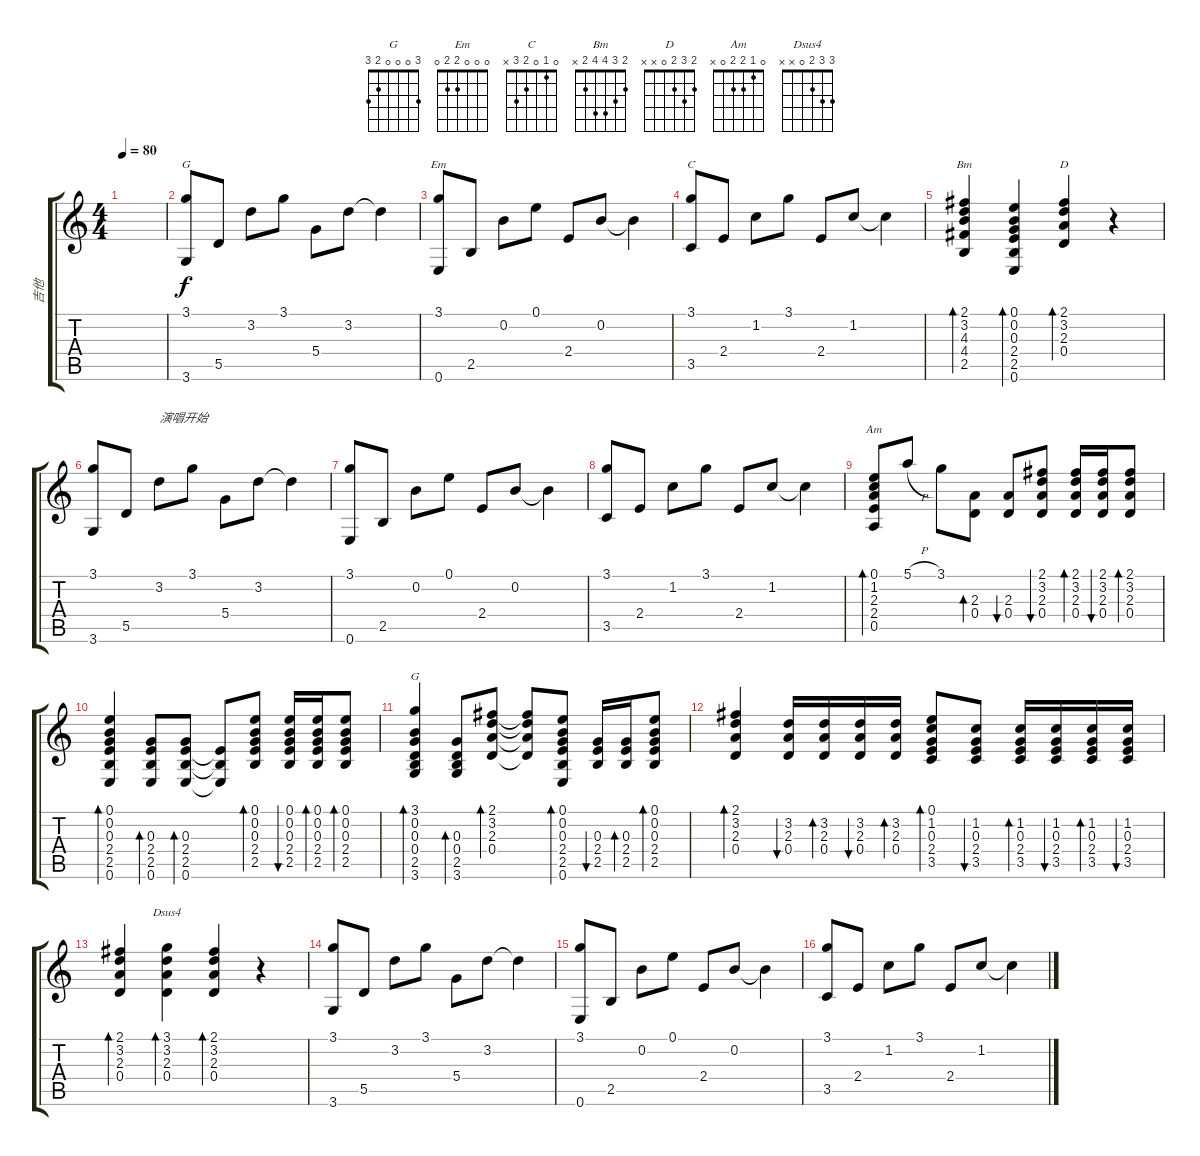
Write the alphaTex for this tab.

\track ("吉他" "吉他") {instrument distortionguitar}
\staff {score tabs}
\tuning (E4 B3 G3 D3 A2 E2) {hide}
\chord ("G" 3 3 4 5 5 3)
\chord ("Em" 0 0 0 2 2 0)
\chord ("C" 0 1 0 2 3 x)
\chord ("Bm" 2 3 4 4 2 x)
\chord ("D" 2 3 2 0 x x)
\chord ("Am" 0 1 2 2 0 x)
\chord ("G" 3 0 0 0 2 3)
\chord ("Dsus4" 3 3 2 0 x x)
\ts (4 4)
\tempo 80
\clef g2
\ks c
|
(3.1 3.6).8{ch "G"} 5.5.8 3.2.8 3.1.8 5.4.8 3.2.8 3.2{t}.4 |
(3.1 0.6).8{ch "Em"} 2.5.8 0.2.8 0.1.8 2.4.8 0.2.8 0.2{t}.4 |
(3.1 3.5).8{ch "C"} 2.4.8 1.2.8 3.1.8 2.4.8 1.2.8 1.2{t}.4 |
(2.1 3.2 4.3 4.4 2.5).4{bd 120 ch "Bm"} (0.1 0.2 0.3 2.4 2.5 0.6).4{bd 120} (2.1 3.2 2.3 0.4).4{bd 120 ch "D"} r.4 |
(3.1 3.6).8 5.5.8 3.2.8{txt "演唱开始"} 3.1.8 5.4.8 3.2.8 3.2{t}.4 |
(3.1 0.6).8 2.5.8 0.2.8 0.1.8 2.4.8 0.2.8 0.2{t}.4 |
(3.1 3.5).8 2.4.8 1.2.8 3.1.8 2.4.8 1.2.8 1.2{t}.4 |
(0.1 1.2 2.3 2.4 0.5).8{bd 240 ch "Am"} 5.1{h}.8 3.1.8 (2.3 0.4).8{bd 120} (2.3 0.4).8{bu 120} (2.1 3.2 2.3 0.4).8{bu 120} (2.1 3.2 2.3 0.4).16{bd 120} (2.1 3.2 2.3 0.4).16{bu 120} (2.1 3.2 2.3 0.4).8{bd 120} |
(0.1 0.2 0.3 2.4 2.5 0.6).4{bd 60} (0.3 2.4 2.5 0.6).8{bd 60} (0.3 2.4 2.5 0.6).8{bd 60} (2.4{t} 2.5{t} 0.6{t}).8 (0.1 0.2 0.3 2.4 2.5).8{bd 60} (0.1 0.2 0.3 2.4 2.5).16{bu 60} (0.1 0.2 0.3 2.4 2.5).16{bd 60} (0.1 0.2 0.3 2.4 2.5).8{bd 60} |
(3.1 0.2 0.3 0.4 2.5 3.6).4{bd 60 ch "G"} (0.3 0.4 2.5 3.6).8{bd 60} (2.1 3.2 2.3 0.4).8{bd 60} (2.1{t} 3.2{t} 2.3{t} 0.4{t}).8 (0.1 0.2 0.3 2.4 2.5 0.6).8{bd 60} (0.3 2.4 2.5).16{bu 60} (0.3 2.4 2.5).16{bd 60} (0.1 0.2 0.3 2.4 2.5).8{bd 60} |
(2.1 3.2 2.3 0.4).4{bd 240} (3.2 2.3 0.4).16{bu 60} (3.2 2.3 0.4).16{bd 60} (3.2 2.3 0.4).16{bu 60} (3.2 2.3 0.4).16{bd 60} (0.1 1.2 0.3 2.4 3.5).8{bd 60} (1.2 0.3 2.4 3.5).8{bu 60} (1.2 0.3 2.4 3.5).16{bd 60} (1.2 0.3 2.4 3.5).16{bu 60} (1.2 0.3 2.4 3.5).16{bd 60} (1.2 0.3 2.4 3.5).16{bu 60} |
(2.1 3.2 2.3 0.4).4{bd 240} (3.1 3.2 2.3 0.4).4{bd 240 ch "Dsus4"} (2.1 3.2 2.3 0.4).4{bd 240} r.4 |
(3.1 3.6).8 5.5.8 3.2.8 3.1.8 5.4.8 3.2.8 3.2{t}.4 |
(3.1 0.6).8 2.5.8 0.2.8 0.1.8 2.4.8 0.2.8 0.2{t}.4 |
(3.1 3.5).8 2.4.8 1.2.8 3.1.8 2.4.8 1.2.8 1.2{t}.4
